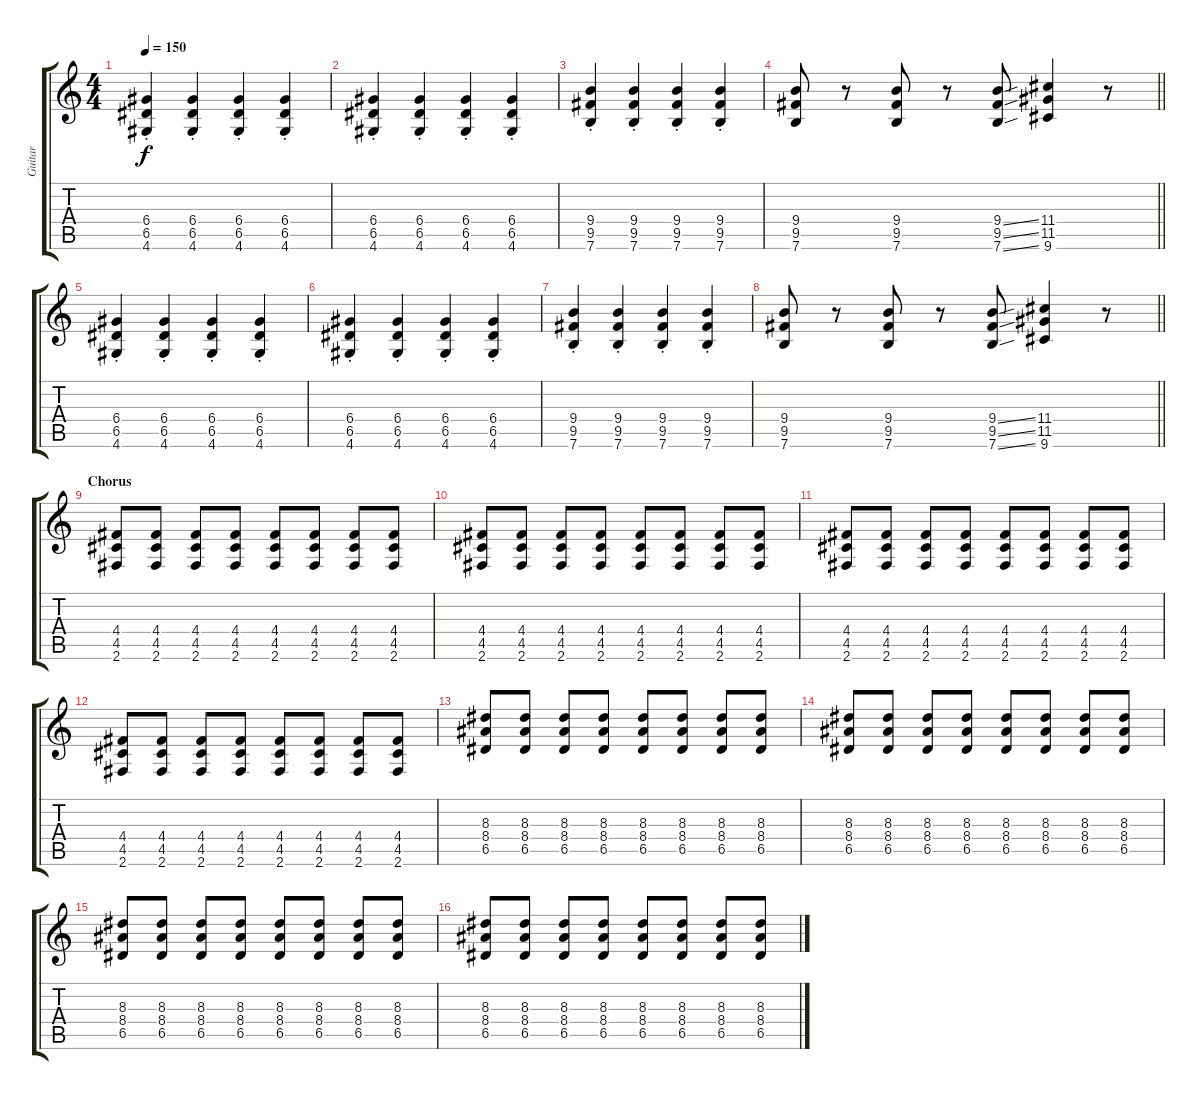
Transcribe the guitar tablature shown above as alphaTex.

\track ("Guitar" "Guitar") {instrument overdrivenguitar}
\staff {score tabs}
\tuning (E4 B3 G3 D3 A2 E2) {hide}
\ts (4 4)
\tempo 150
\clef g2
\ks c
(6.4{st} 6.5{st} 4.6{st}).4{dy f} (6.4{st} 6.5{st} 4.6{st}).4 (6.4{st} 6.5{st} 4.6{st}).4 (6.4{st} 6.5{st} 4.6{st}).4 |
(6.4{st} 6.5{st} 4.6{st}).4 (6.4{st} 6.5{st} 4.6{st}).4 (6.4{st} 6.5{st} 4.6{st}).4 (6.4{st} 6.5{st} 4.6{st}).4 |
(9.4{st} 9.5{st} 7.6{st}).4 (9.4{st} 9.5{st} 7.6{st}).4 (9.4{st} 9.5{st} 7.6{st}).4 (9.4{st} 9.5{st} 7.6{st}).4 |
\barLineRight lightlight
(9.4 9.5 7.6).8 r.8 (9.4 9.5 7.6).8 r.8 (9.4{ss} 9.5{ss} 7.6{ss}).8 (11.4 11.5 9.6).4 r.8 |
(6.4{st} 6.5{st} 4.6{st}).4 (6.4{st} 6.5{st} 4.6{st}).4 (6.4{st} 6.5{st} 4.6{st}).4 (6.4{st} 6.5{st} 4.6{st}).4 |
(6.4{st} 6.5{st} 4.6{st}).4 (6.4{st} 6.5{st} 4.6{st}).4 (6.4{st} 6.5{st} 4.6{st}).4 (6.4{st} 6.5{st} 4.6{st}).4 |
(9.4{st} 9.5{st} 7.6{st}).4 (9.4{st} 9.5{st} 7.6{st}).4 (9.4{st} 9.5{st} 7.6{st}).4 (9.4{st} 9.5{st} 7.6{st}).4 |
\barLineRight lightlight
(9.4 9.5 7.6).8 r.8 (9.4 9.5 7.6).8 r.8 (9.4{ss} 9.5{ss} 7.6{ss}).8 (11.4 11.5 9.6).4 r.8 |
\section ("" "Chorus")
(4.4 4.5 2.6).8 (4.4 4.5 2.6).8 (4.4 4.5 2.6).8 (4.4 4.5 2.6).8 (4.4 4.5 2.6).8 (4.4 4.5 2.6).8 (4.4 4.5 2.6).8 (4.4 4.5 2.6).8 |
(4.4 4.5 2.6).8 (4.4 4.5 2.6).8 (4.4 4.5 2.6).8 (4.4 4.5 2.6).8 (4.4 4.5 2.6).8 (4.4 4.5 2.6).8 (4.4 4.5 2.6).8 (4.4 4.5 2.6).8 |
(4.4 4.5 2.6).8 (4.4 4.5 2.6).8 (4.4 4.5 2.6).8 (4.4 4.5 2.6).8 (4.4 4.5 2.6).8 (4.4 4.5 2.6).8 (4.4 4.5 2.6).8 (4.4 4.5 2.6).8 |
(4.4 4.5 2.6).8 (4.4 4.5 2.6).8 (4.4 4.5 2.6).8 (4.4 4.5 2.6).8 (4.4 4.5 2.6).8 (4.4 4.5 2.6).8 (4.4 4.5 2.6).8 (4.4 4.5 2.6).8 |
(8.3 8.4 6.5).8 (8.3 8.4 6.5).8 (8.3 8.4 6.5).8 (8.3 8.4 6.5).8 (8.3 8.4 6.5).8 (8.3 8.4 6.5).8 (8.3 8.4 6.5).8 (8.3 8.4 6.5).8 |
(8.3 8.4 6.5).8 (8.3 8.4 6.5).8 (8.3 8.4 6.5).8 (8.3 8.4 6.5).8 (8.3 8.4 6.5).8 (8.3 8.4 6.5).8 (8.3 8.4 6.5).8 (8.3 8.4 6.5).8 |
(8.3 8.4 6.5).8 (8.3 8.4 6.5).8 (8.3 8.4 6.5).8 (8.3 8.4 6.5).8 (8.3 8.4 6.5).8 (8.3 8.4 6.5).8 (8.3 8.4 6.5).8 (8.3 8.4 6.5).8 |
(8.3 8.4 6.5).8 (8.3 8.4 6.5).8 (8.3 8.4 6.5).8 (8.3 8.4 6.5).8 (8.3 8.4 6.5).8 (8.3 8.4 6.5).8 (8.3 8.4 6.5).8 (8.3 8.4 6.5).8
